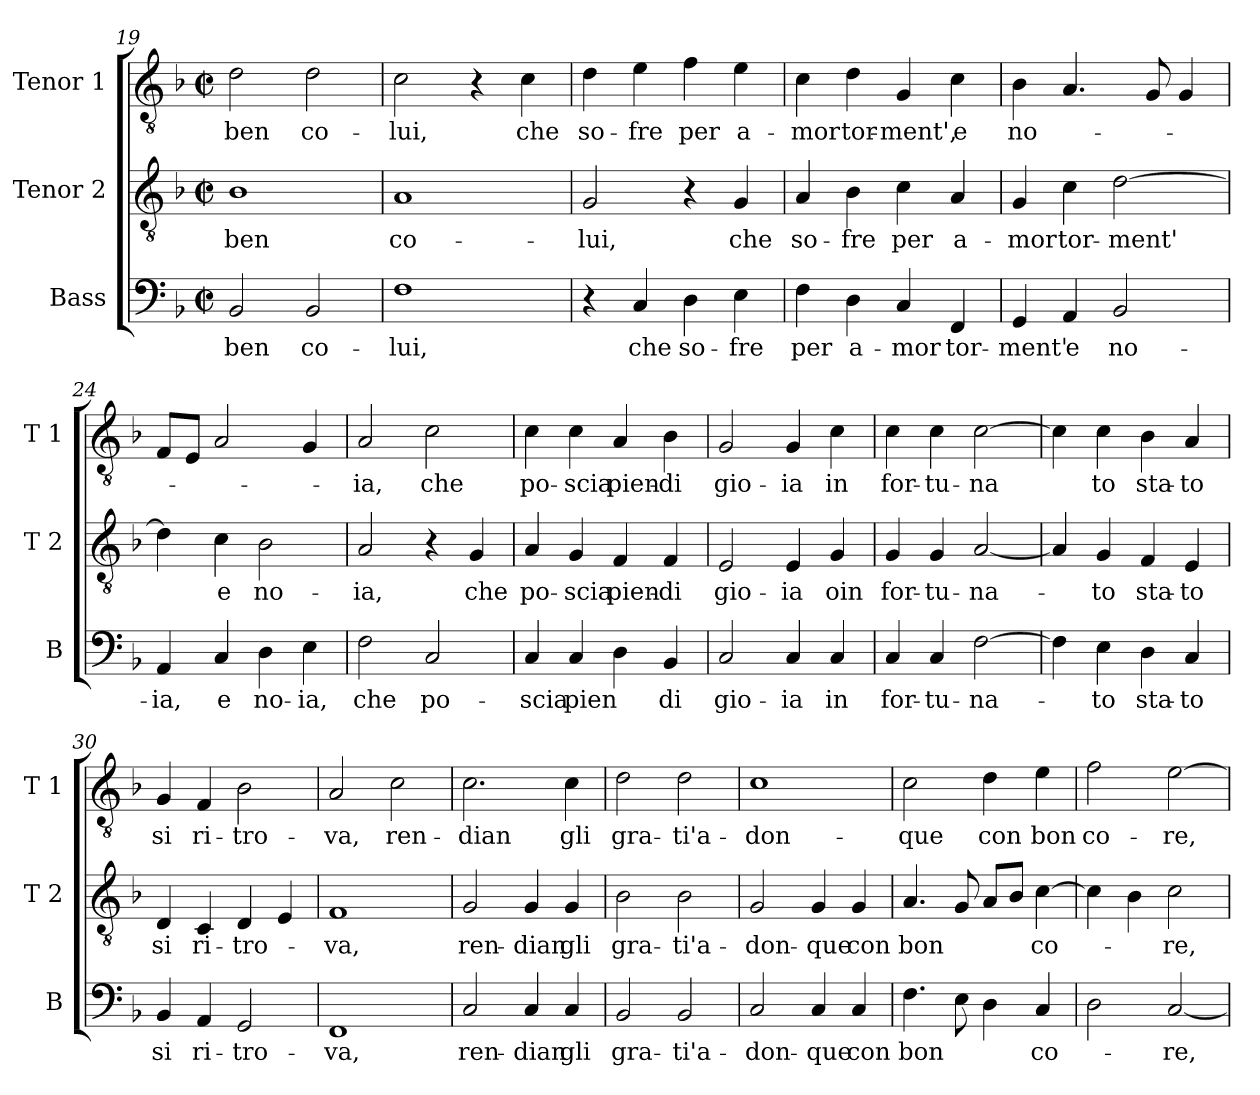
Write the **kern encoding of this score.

**kern	**text	**kern	**text	**kern	**text
*part3	*part3	*part2	*part2	*part1	*part1
*staff3	*staff3	*staff2	*staff2	*staff1	*staff1
*I"Bass	*	*I"Tenor 2	*	*I"Tenor 1	*
*I'B	*	*I'T 2	*	*I'T 1	*
*clefF4	*	*clefGv2	*	*clefGv2	*
*k[b-]	*	*k[b-]	*	*k[b-]	*
*F:	*	*F:	*	*F:	*
*M2/2	*	*M2/2	*	*M2/2	*
*met(c|)	*	*met(c|)	*	*met(c|)	*
=19	=19	=19	=19	=19	=19
!	!LO:LY:b	!	!LO:LY:b	!	!LO:LY:b
2BB-/	ben	1B-	ben	2d\	ben
!	!LO:LY:b	!	!	!	!LO:LY:b
2BB-/	co-	.	.	2d\	co-
=20	=20	=20	=20	=20	=20
!	!LO:LY:b	!	!LO:LY:b	!	!LO:LY:b
1F	-lui,	1A	co-	2c\	-lui,
.	.	.	.	4r	.
!	!	!	!	!	!LO:LY:b
.	.	.	.	4c\	che
=21	=21	=21	=21	=21	=21
!	!	!	!LO:LY:b	!	!LO:LY:b
4r	.	2G/	-lui,	4d\	so-
!	!LO:LY:b	!	!	!	!LO:LY:b
4C/	che	.	.	4e\	-fre
!	!LO:LY:b	!	!	!	!LO:LY:b
4D\	so-	4r	.	4f\	per
!	!LO:LY:b	!	!LO:LY:b	!	!LO:LY:b
4E\	-fre	4G/	che	4e\	a-
=22	=22	=22	=22	=22	=22
!	!LO:LY:b	!	!LO:LY:b	!	!LO:LY:b
4F\	per	4A/	so-	4c\	-mor
!	!LO:LY:b	!	!LO:LY:b	!	!LO:LY:b
4D\	a-	4B-\	-fre	4d\	tor-
!	!LO:LY:b	!	!LO:LY:b	!	!LO:LY:b
4C/	-mor	4c\	per	4G/	-ment',
!	!LO:LY:b	!	!LO:LY:b	!	!LO:LY:b
4FF/	tor-	4A/	a-	4c\	e
=23	=23	=23	=23	=23	=23
!	!LO:LY:b	!	!LO:LY:b	!	!LO:LY:b
4GG/	-ment'	4G/	-mor	4B-\	no-
!	!LO:LY:b	!	!LO:LY:b	!	!
4AA/	e	4c\	tor-	4.A/	.
!	!LO:LY:b	!	!LO:LY:b	!	!
2BB-/	no-	[2d\	-ment'	.	.
.	.	.	.	8G/	.
.	.	.	.	4G/	.
!!LO:LB:g=z
=24	=24	=24	=24	=24	=24
!	!LO:LY:b	!	!	!	!
4AA/	-ia,	4d\]	.	8F/L	.
.	.	.	.	8E/J	.
!	!LO:LY:b	!	!LO:LY:b	!	!
4C/	e	4c\	e	2A/	.
!	!LO:LY:b	!	!LO:LY:b	!	!
4D\	no-	2B-\	no-	.	.
!	!LO:LY:b	!	!	!	!
4E\	-ia,	.	.	4G/	.
=25	=25	=25	=25	=25	=25
!	!LO:LY:b	!	!LO:LY:b	!	!LO:LY:b
2F\	che	2A/	-ia,	2A/	-ia,
!	!LO:LY:b	!	!	!	!LO:LY:b
2C/	po-	4r	.	2c\	che
!	!	!	!LO:LY:b	!	!
.	.	4G/	che	.	.
=26	=26	=26	=26	=26	=26
!	!LO:LY:b	!	!LO:LY:b	!	!LO:LY:b
4C/	-scia	4A/	po-	4c\	po-
!	!LO:LY:b	!	!LO:LY:b	!	!LO:LY:b
4C/	pien	4G/	-scia	4c\	-scia
!	!	!	!LO:LY:b	!	!LO:LY:b
4D\	.	4F/	pien-	4A/	pien-
!	!LO:LY:b	!	!LO:LY:b	!	!LO:LY:b
4BB-/	di	4F/	-di	4B-\	-di
=27	=27	=27	=27	=27	=27
!	!LO:LY:b	!	!LO:LY:b	!	!LO:LY:b
2C/	gio-	2E/	gio-	2G/	gio-
!	!LO:LY:b	!	!LO:LY:b	!	!LO:LY:b
4C/	-ia	4E/	-ia	4G/	-ia
!	!LO:LY:b	!	!LO:LY:b	!	!LO:LY:b
4C/	in	4G/	oin	4c\	in
=28	=28	=28	=28	=28	=28
!	!LO:LY:b	!	!LO:LY:b	!	!LO:LY:b
4C/	for-	4G/	for-	4c\	for-
!	!LO:LY:b	!	!LO:LY:b	!	!LO:LY:b
4C/	-tu-	4G/	-tu-	4c\	-tu-
!	!LO:LY:b	!	!LO:LY:b	!	!LO:LY:b
[2F\	-na-	[2A/	-na-	[2c\	-na
=29	=29	=29	=29	=29	=29
4F\]	.	4A/]	.	4c\]	.
!	!LO:LY:b	!	!LO:LY:b	!	!LO:LY:b
4E\	-to	4G/	-to	4c\	to
!	!LO:LY:b	!	!LO:LY:b	!	!LO:LY:b
4D\	sta-	4F/	sta-	4B-\	sta-
!	!LO:LY:b	!	!LO:LY:b	!	!LO:LY:b
4C/	-to	4E/	-to	4A/	-to
!!LO:LB:g=z
=30	=30	=30	=30	=30	=30
!	!LO:LY:b	!	!LO:LY:b	!	!LO:LY:b
4BB-/	si	4D/	si	4G/	si
!	!LO:LY:b	!	!LO:LY:b	!	!LO:LY:b
4AA/	ri-	4C/	ri-	4F/	ri-
!	!LO:LY:b	!	!LO:LY:b	!	!LO:LY:b
2GG/	-tro-	4D/	-tro-	2B-\	-tro-
.	.	4E/	.	.	.
=31	=31	=31	=31	=31	=31
!	!LO:LY:b	!	!LO:LY:b	!	!LO:LY:b
1FF	-va,	1F	-va,	2A/	-va,
!	!	!	!	!	!LO:LY:b
.	.	.	.	2c\	ren-
=32	=32	=32	=32	=32	=32
!	!LO:LY:b	!	!LO:LY:b	!	!LO:LY:b
2C/	ren-	2G/	ren-	2.c\	-dian
!	!LO:LY:b	!	!LO:LY:b	!	!
4C/	-dian	4G/	-dian	.	.
!	!LO:LY:b	!	!LO:LY:b	!	!LO:LY:b
4C/	gli	4G/	gli	4c\	gli
=33	=33	=33	=33	=33	=33
!	!LO:LY:b	!	!LO:LY:b	!	!LO:LY:b
2BB-/	gra-	2B-\	gra-	2d\	gra-
!	!LO:LY:b	!	!LO:LY:b	!	!LO:LY:b
2BB-/	-ti'a-	2B-\	-ti'a-	2d\	-ti'a-
=34	=34	=34	=34	=34	=34
!	!LO:LY:b	!	!LO:LY:b	!	!LO:LY:b
2C/	-don-	2G/	-don-	1c	-don-
!	!LO:LY:b	!	!LO:LY:b	!	!
4C/	-que	4G/	-que	.	.
!	!LO:LY:b	!	!LO:LY:b	!	!
4C/	con	4G/	con	.	.
=35	=35	=35	=35	=35	=35
!	!LO:LY:b	!	!LO:LY:b	!	!LO:LY:b
4.F\	bon	4.A/	bon	2c\	-que
8E\	.	8G/	.	.	.
!	!	!	!	!	!LO:LY:b
4D\	.	8A/L	.	4d\	con
.	.	8B-/J	.	.	.
!	!LO:LY:b	!	!LO:LY:b	!	!LO:LY:b
4C/	co-	[4c\	co-	4e\	bon
!!LO:LB:g=z
=36	=36	=36	=36	=36	=36
!	!	!	!	!	!LO:LY:b
2D\	.	4c\]	.	2f\	co-
.	.	4B-\	.	.	.
!	!LO:LY:b	!	!LO:LY:b	!	!LO:LY:b
[2C/	-re,	2c\	-re,	[2e\	-re,
=	=	=	=	=	=
*-	*-	*-	*-	*-	*-
